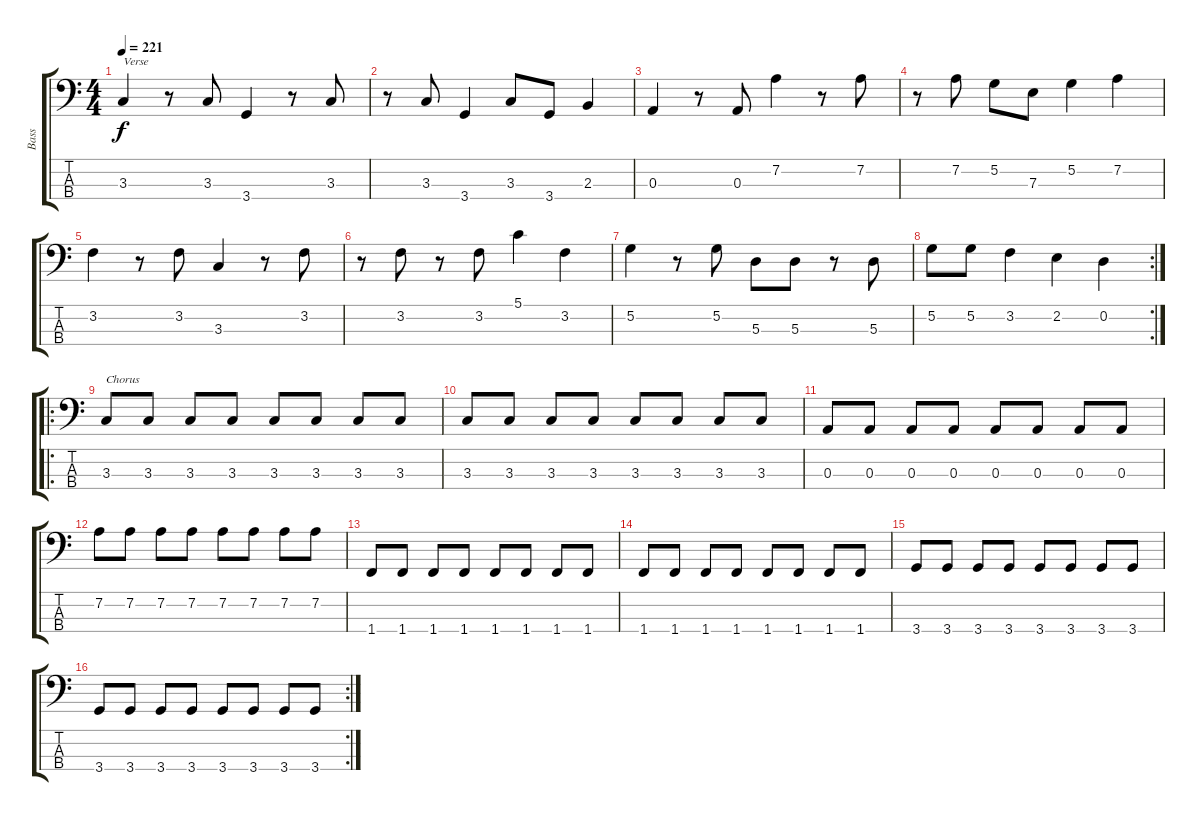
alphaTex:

\track ("Bass" "Bass") {instrument electricbassfinger}
\staff {score tabs}
\tuning (G2 D2 A1 E1) {hide}
\ts (4 4)
\tempo 221
\clef f4
\ks c
3.3.4{txt "Verse" dy f instrument electricbassfinger} r.8 3.3.8 3.4.4 r.8 3.3.8 |
r.8 3.3.8 3.4.4 3.3.8 3.4.8 2.3.4 |
0.3.4 r.8 0.3.8 7.2.4 r.8 7.2.8 |
r.8 7.2.8 5.2.8 7.3.8 5.2.4 7.2.4 |
3.2.4 r.8 3.2.8 3.3.4 r.8 3.2.8 |
r.8 3.2.8 r.8 3.2.8 5.1.4 3.2.4 |
5.2.4 r.8 5.2.8 5.3.8 5.3.8 r.8 5.3.8 |
\rc 2
5.2.8 5.2.8 3.2.4 2.2.4 0.2.4 |
\ro
3.3.8{txt "Chorus"} 3.3.8 3.3.8 3.3.8 3.3.8 3.3.8 3.3.8 3.3.8 |
3.3.8 3.3.8 3.3.8 3.3.8 3.3.8 3.3.8 3.3.8 3.3.8 |
0.3.8 0.3.8 0.3.8 0.3.8 0.3.8 0.3.8 0.3.8 0.3.8 |
7.2.8 7.2.8 7.2.8 7.2.8 7.2.8 7.2.8 7.2.8 7.2.8 |
1.4.8 1.4.8 1.4.8 1.4.8 1.4.8 1.4.8 1.4.8 1.4.8 |
1.4.8 1.4.8 1.4.8 1.4.8 1.4.8 1.4.8 1.4.8 1.4.8 |
3.4.8 3.4.8 3.4.8 3.4.8 3.4.8 3.4.8 3.4.8 3.4.8 |
\rc 2
3.4.8 3.4.8 3.4.8 3.4.8 3.4.8 3.4.8 3.4.8 3.4.8
